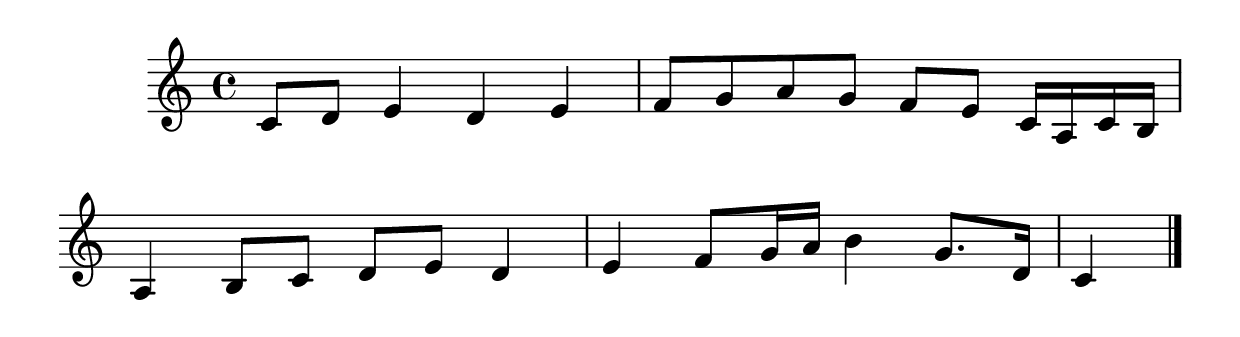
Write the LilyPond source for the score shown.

#(set-global-staff-size 25)
\header{tagline = " "}

\score{
\absolute {
\override Score.BarNumber.break-visibility = ##(#f #f #f) 
 c'8 d'8 e'4 d'4 e'4 f'8 g'8 a'8 g'8 f'8 e'8 c'16 a16 c'16 b16 a4 b8 c'8 d'8 e'8 d'4 e'4 f'8 g'16 a'16 b'4 g'8. d'16 c'4 \bar"|."

}
\midi{}
\layout{}
}
